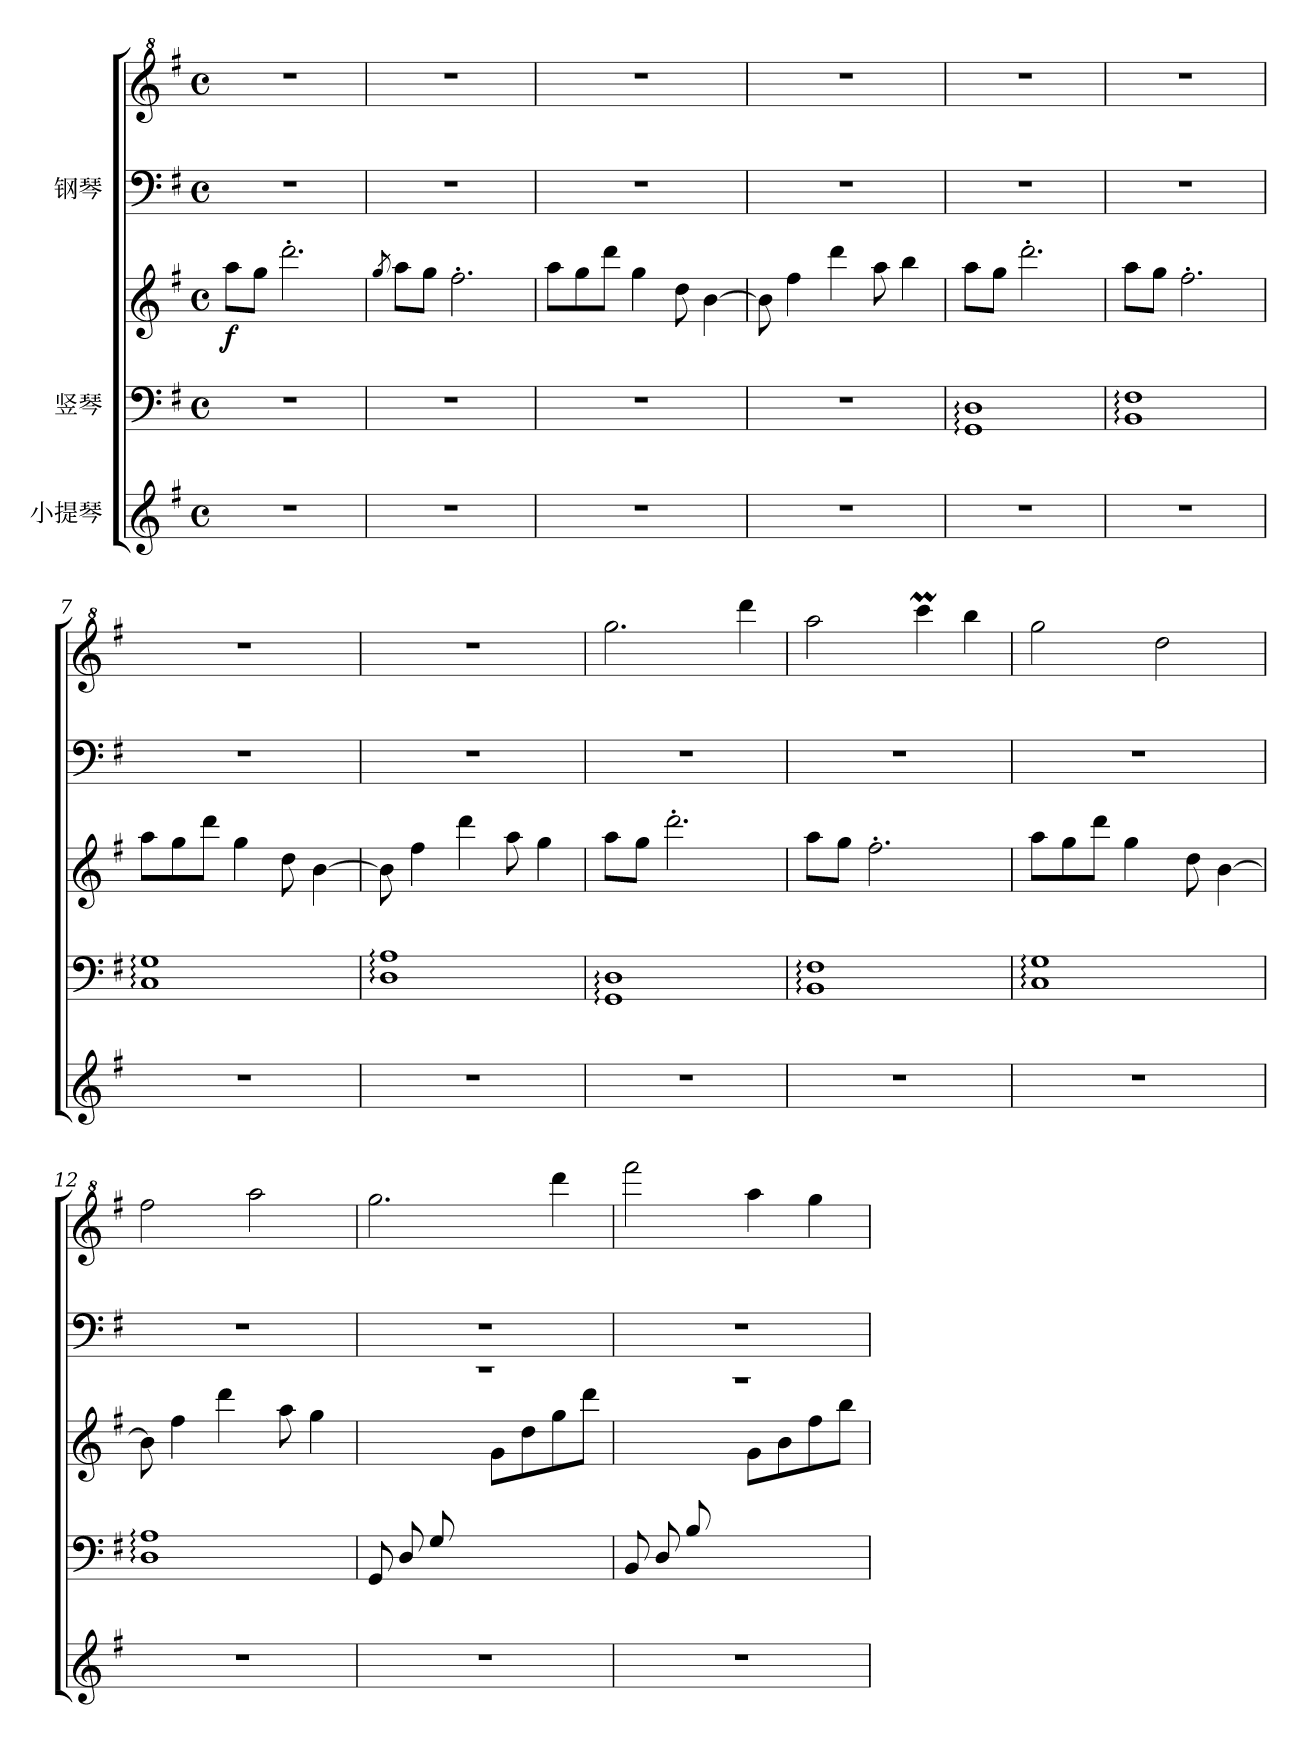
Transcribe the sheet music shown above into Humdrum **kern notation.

**kern	**kern	**kern	**dynam	**kern	**kern
*part3	*part2	*part2	*part2	*part1	*part1
*staff5	*staff4	*staff3	*staff3/4	*staff2	*staff1
*I"小提琴	*I"竖琴	*	*	*I"钢琴	*
*clefG2	*clefF4	*clefG2	*	*clefF4	*clefG^2
*k[f#]	*k[f#]	*k[f#]	*	*k[f#]	*k[f#]
*M4/4	*M4/4	*M4/4	*	*M4/4	*M4/4
*met(c)	*met(c)	*met(c)	*	*met(c)	*met(c)
*MM120	*MM120	*MM120	*	*MM120	*MM120
=1	=1	=1	=1	=1	=1
!	!	!	!LO:DY:b	!	!
1r	1r	8aa\L	f	1r	1r
.	.	8gg\J	.	.	.
.	.	2.ddd'\	.	.	.
=2	=2	=2	=2	=2	=2
.	.	8qgg/	.	.	.
1r	1r	8aa\L	.	1r	1r
.	.	8gg\J	.	.	.
.	.	2.ff#'\	.	.	.
=3	=3	=3	=3	=3	=3
1r	1r	8aa\L	.	1r	1r
.	.	8gg\	.	.	.
.	.	8ddd\J	.	.	.
.	.	4gg\	.	.	.
.	.	8dd\	.	.	.
.	.	[4b\	.	.	.
=4	=4	=4	=4	=4	=4
1r	1r	8b\]	.	1r	1r
.	.	4ff#\	.	.	.
.	.	4ddd\	.	.	.
.	.	8aa\	.	.	.
.	.	4bb\	.	.	.
=5	=5	=5	=5	=5	=5
1r	1GG: 1D:	8aa\L	.	1r	1r
.	.	8gg\J	.	.	.
.	.	2.ddd'\	.	.	.
=6	=6	=6	=6	=6	=6
1r	1BB: 1F#:	8aa\L	.	1r	1r
.	.	8gg\J	.	.	.
.	.	2.ff#'\	.	.	.
!!LO:LB:g=z
=7	=7	=7	=7	=7	=7
1r	1C: 1G:	8aa\L	.	1r	1r
.	.	8gg\	.	.	.
.	.	8ddd\J	.	.	.
.	.	4gg\	.	.	.
.	.	8dd\	.	.	.
.	.	[4b\	.	.	.
=8	=8	=8	=8	=8	=8
1r	1D: 1A:	8b\]	.	1r	1r
.	.	4ff#\	.	.	.
.	.	4ddd\	.	.	.
.	.	8aa\	.	.	.
.	.	4gg\	.	.	.
=9	=9	=9	=9	=9	=9
1r	1GG: 1D:	8aa\L	.	1r	2.ggg\
.	.	8gg\J	.	.	.
.	.	2.ddd'\	.	.	.
.	.	.	.	.	4dddd\
=10	=10	=10	=10	=10	=10
1r	1BB: 1F#:	8aa\L	.	1r	2aaa\
.	.	8gg\J	.	.	.
.	.	2.ff#'\	.	.	.
.	.	.	.	.	4ccccM\
.	.	.	.	.	4bbb\
=11	=11	=11	=11	=11	=11
1r	1C: 1G:	8aa\L	.	1r	2ggg\
.	.	8gg\	.	.	.
.	.	8ddd\J	.	.	.
.	.	4gg\	.	.	.
.	.	.	.	.	2ddd\
.	.	8dd\	.	.	.
.	.	[4b\	.	.	.
!!LO:LB:g=z
=12	=12	=12	=12	=12	=12
1r	1D: 1A:	8b\]	.	1r	2fff#\
.	.	4ff#\	.	.	.
.	.	4ddd\	.	.	.
.	.	.	.	.	2aaa\
.	.	8aa\	.	.	.
.	.	4gg\	.	.	.
=13	=13	=13	=13	=13	=13
*	*	*^	*	*	*
1r	8GG/L	1r	4.ryy	.	1r	2.ggg\
.	8D/	.	.	.	.	.
.	8G/	.	.	.	.	.
.	2ryy	.	8d\J	.	.	.
.	.	.	8g\L	.	.	.
.	.	.	8dd\	.	.	.
.	.	.	8gg\	.	.	4dddd\
.	8ryy	.	8ddd\J	.	.	.
=14	=14	=14	=14	=14	=14	=14
1r	8BB/L	1r	4.ryy	.	1r	2ffff#\
.	8D/	.	.	.	.	.
.	8B/	.	.	.	.	.
.	2ryy	.	8d\J	.	.	.
.	.	.	8g\L	.	.	4aaa\
.	.	.	8b\	.	.	.
.	.	.	8ff#\	.	.	4ggg\
.	8ryy	.	8bb\J	.	.	.
*	*	*v	*v	*	*	*
=	=	=	=	=	=
*-	*-	*-	*-	*-	*-
